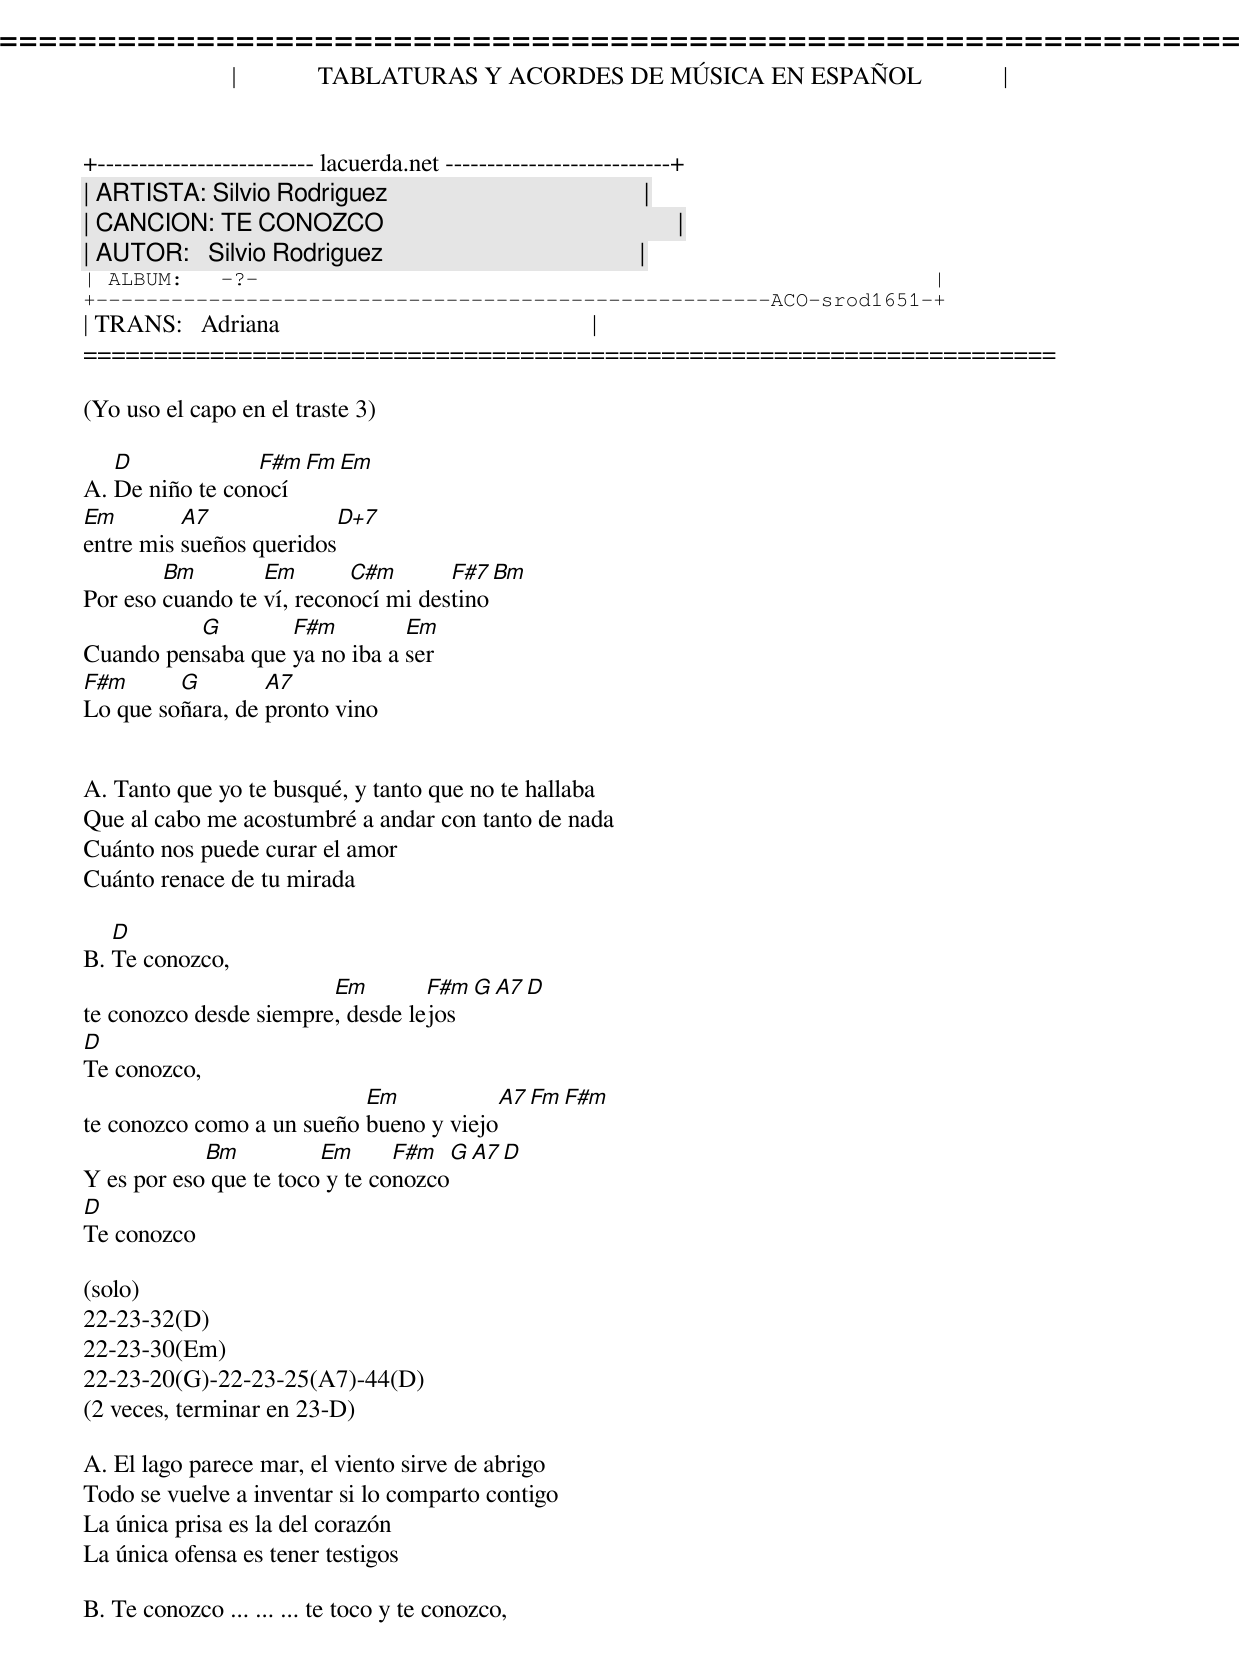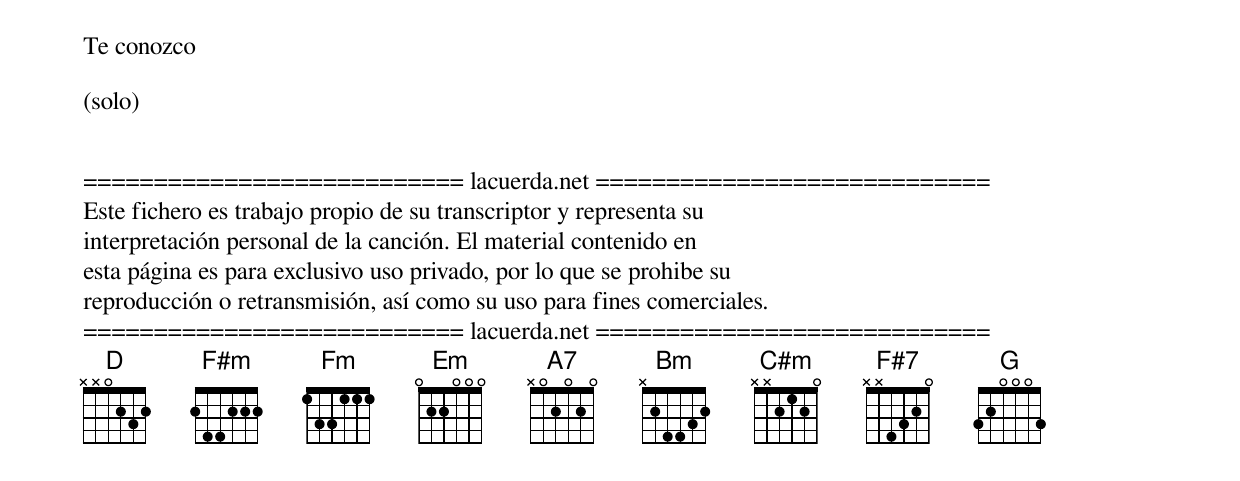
=====================================================================
|             TABLATURAS Y ACORDES DE MÚSICA EN ESPAÑOL             |
+-------------------------- lacuerda.net ---------------------------+
| ARTISTA: Silvio Rodriguez                                         |
| CANCION: TE CONOZCO                                               |
| AUTOR:   Silvio Rodriguez                                         |
| ALBUM:   -?-                                                      |
+------------------------------------------------------ACO-srod1651-+
| TRANS:   Adriana                                                  |
=====================================================================

(Yo uso el capo en el traste 3)

   D             F#m  Fm  Em
A. De niño te conocí
Em        A7              D+7
entre mis sueños queridos
        Bm        Em       C#m       F#7  Bm
Por eso cuando te ví, reconocí mi destino
          G        F#m         Em
Cuando pensaba que ya no iba a ser
F#m      G        A7
Lo que soñara, de pronto vino


A. Tanto que yo te busqué, y tanto que no te hallaba
Que al cabo me acostumbré a andar con tanto de nada
Cuánto nos puede curar el amor
Cuánto renace de tu mirada

   D
B. Te conozco,
                        Em        F#m  G  A7  D
te conozco desde siempre, desde lejos
D
Te conozco,
                           Em           A7  Fm  F#m
te conozco como a un sueño bueno y viejo
            Bm          Em      F#m  G  A7  D
Y es por eso que te toco y te conozco
D
Te conozco

(solo)
22-23-32(D)
22-23-30(Em)
22-23-20(G)-22-23-25(A7)-44(D)
(2 veces, terminar en 23-D)

A. El lago parece mar, el viento sirve de abrigo
Todo se vuelve a inventar si lo comparto contigo
La única prisa es la del corazón
La única ofensa es tener testigos

B. Te conozco ... ... ... te toco y te conozco,
Te conozco

(solo)


=========================== lacuerda.net ============================
Este fichero es trabajo propio de su transcriptor y representa su
interpretación personal de la canción. El material contenido en
esta página es para exclusivo uso privado, por lo que se prohibe su
reproducción o retransmisión, así como su uso para fines comerciales.
=========================== lacuerda.net ============================
